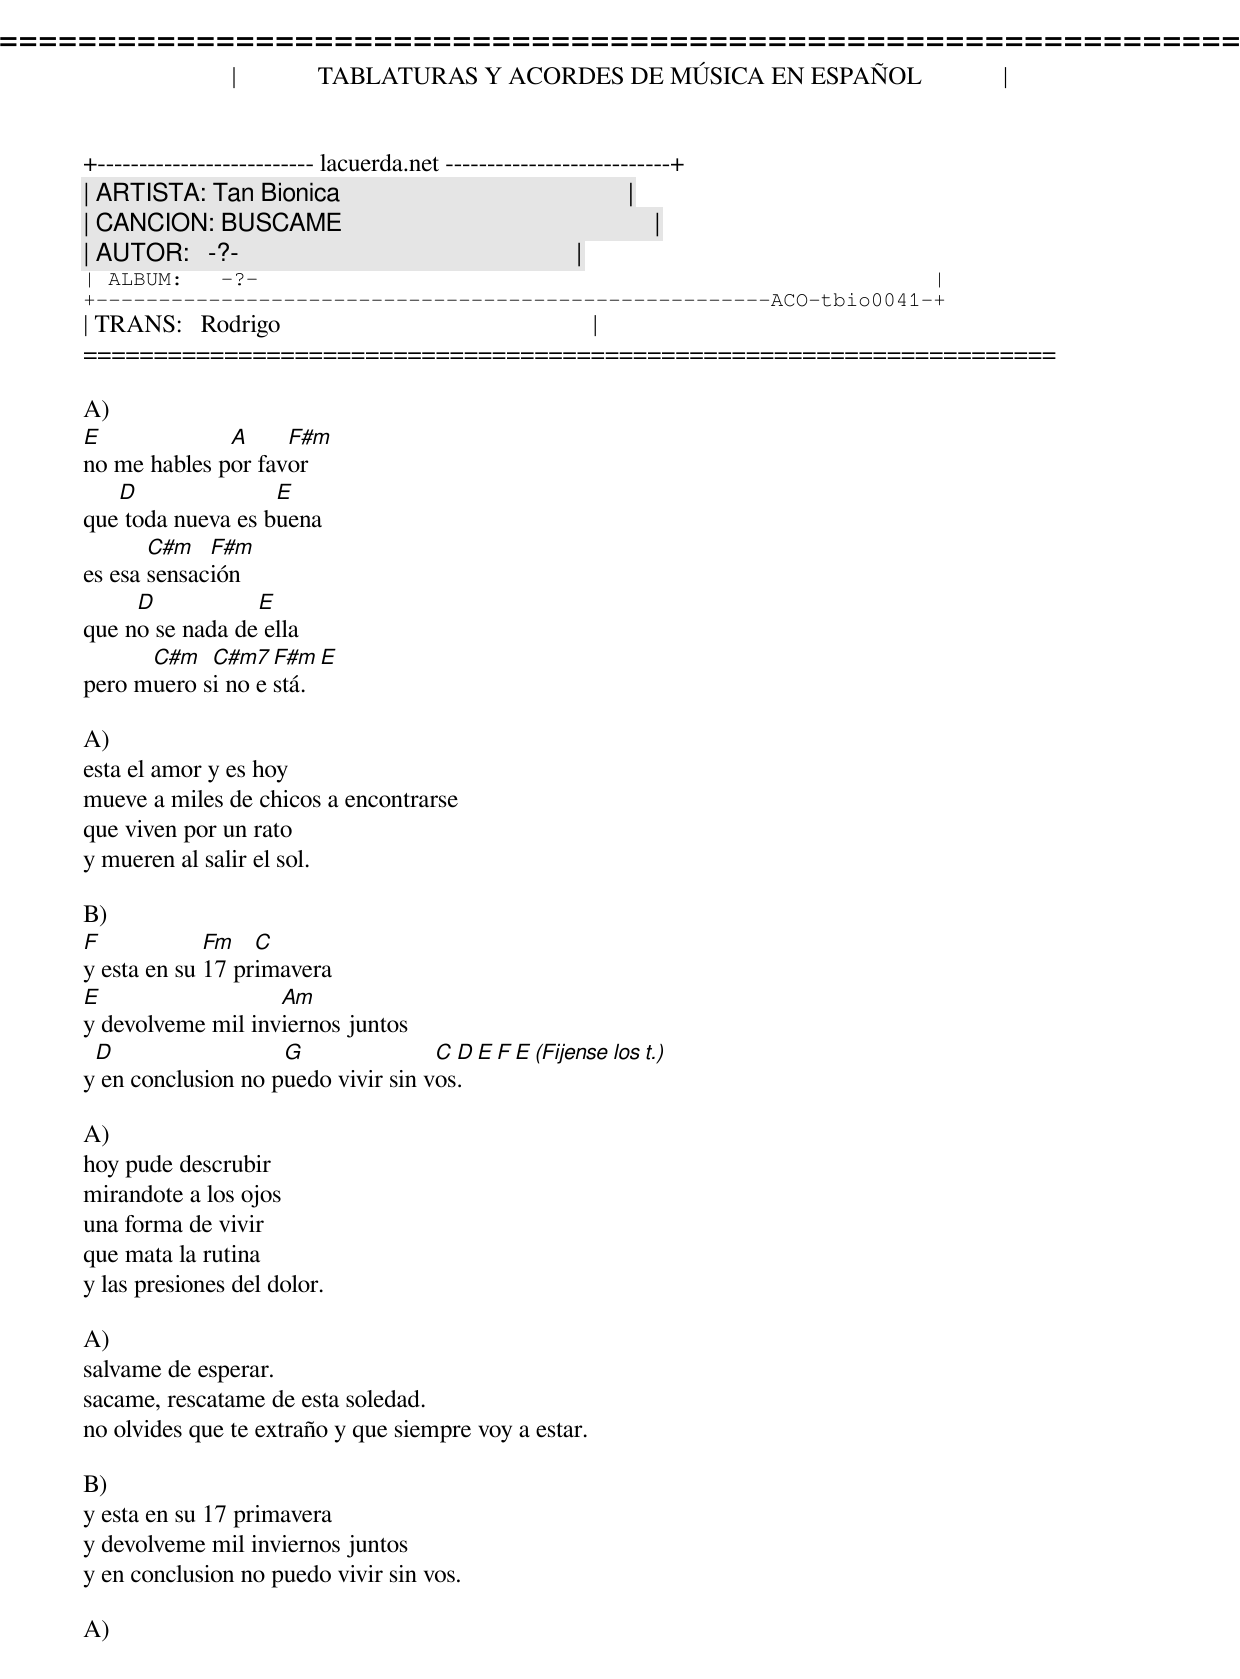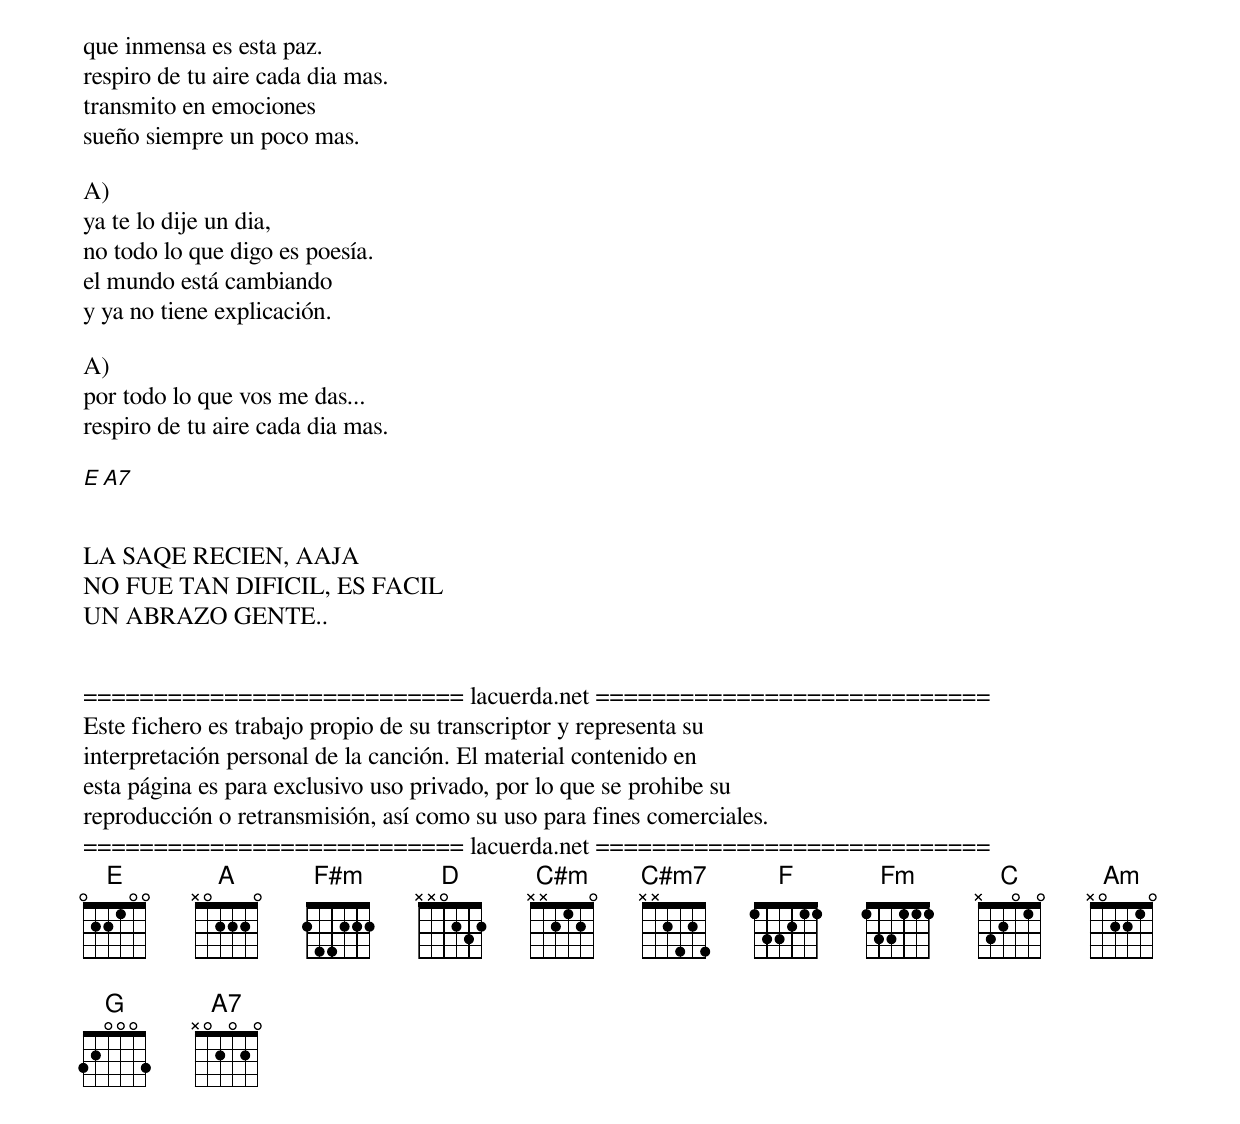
=====================================================================
|             TABLATURAS Y ACORDES DE MÚSICA EN ESPAÑOL             |
+-------------------------- lacuerda.net ---------------------------+
| ARTISTA: Tan Bionica                                              |
| CANCION: BUSCAME                                                  |
| AUTOR:   -?-                                                      |
| ALBUM:   -?-                                                      |
+------------------------------------------------------ACO-tbio0041-+
| TRANS:   Rodrigo                                                  |
=====================================================================

A)
E             A     F#m
no me hables por favor
   D               E
que toda nueva es buena
       C#m   F#m
es esa sensación
     D           E
que no se nada de ella
      C#m   C#m7  F#m       E
pero muero si no está.

A)
esta el amor y es hoy
mueve a miles de chicos a encontrarse
que viven por un rato
y mueren al salir el sol.

B)
F            Fm   C
y esta en su 17 primavera
E                  Am
y devolveme mil inviernos juntos
 D                  G               C D E F E (Fijense los t.)
y en conclusion no puedo vivir sin vos.

A)
hoy pude descrubir
mirandote a los ojos
una forma de vivir
que mata la rutina
y las presiones del dolor.

A)
salvame de esperar.
sacame, rescatame de esta soledad.
no olvides que te extraño y que siempre voy a estar.

B)
y esta en su 17 primavera
y devolveme mil inviernos juntos
y en conclusion no puedo vivir sin vos.

A)
que inmensa es esta paz.
respiro de tu aire cada dia mas.
transmito en emociones
sueño siempre un poco mas.

A)
ya te lo dije un dia,
no todo lo que digo es poesía.
el mundo está cambiando
y ya no tiene explicación.

A)
por todo lo que vos me das...
respiro de tu aire cada dia mas.

E  A7


LA SAQE RECIEN, AAJA
NO FUE TAN DIFICIL, ES FACIL
UN ABRAZO GENTE..


=========================== lacuerda.net ============================
Este fichero es trabajo propio de su transcriptor y representa su
interpretación personal de la canción. El material contenido en
esta página es para exclusivo uso privado, por lo que se prohibe su
reproducción o retransmisión, así como su uso para fines comerciales.
=========================== lacuerda.net ============================
